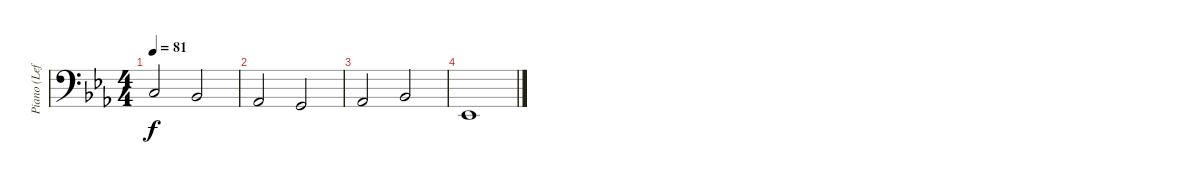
\track ("Piano (Left Hand)" "Piano (Lef") {instrument acousticgrandpiano}
\staff {score}
\tuning (G2 D2 A1 E1 B0) {hide}
\ts (4 4)
\tempo 81
\clef f4
\ks eb
10.2.2{dy f} 3.1.2 |
6.2.2 0.1.2 |
6.2.2 3.1.2 |
1.2.1
